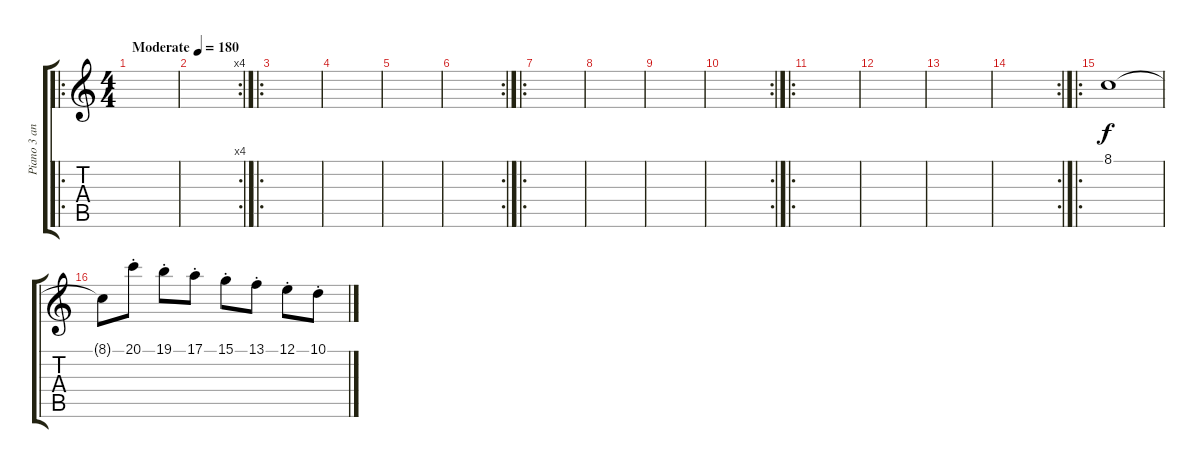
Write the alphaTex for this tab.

\track ("Piano 3 and further synths" "Piano 3 an") {instrument acousticgrandpiano}
\staff {score tabs}
\tuning (E4 C4 G3 C3 G2 C2) {hide}
\ro
\ts (4 4)
\tempo (180 "Moderate")
\clef g2
\ks c
|
\rc 4
|
\ro
|
|
|
\rc 2
|
\ro
|
|
|
\rc 2
|
\ro
|
|
|
\rc 2
|
\ro
8.1.1 |
8.1{t}.8 20.1{st}.8 19.1{st}.8 17.1{st}.8 15.1{st}.8 13.1{st}.8 12.1{st}.8 10.1{st}.8
